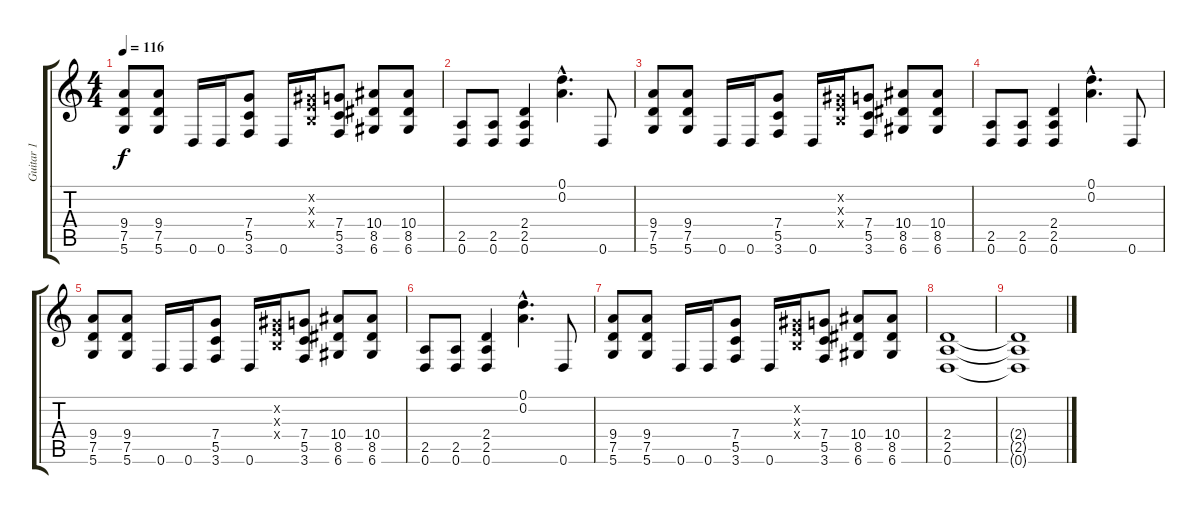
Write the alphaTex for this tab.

\track ("Guitar 1" "Guitar 1") {instrument distortionguitar}
\staff {score tabs}
\tuning (D4 A3 F3 C3 G2 D2) {hide}
\ts (4 4)
\tempo 116
\clef g2
\ks c
(9.4 7.5 5.6).8{dy f} (9.4 7.5 5.6).8 0.6.16 0.6.16 (7.4 5.5 3.6).8 0.6.16 (-1.2{x} -1.3{x} -1.4{x}).16 (7.4 5.5 3.6).8 (10.4 8.5 6.6).8 (10.4 8.5 6.6).8 |
(2.5 0.6).8 (2.5 0.6).8 (2.4 2.5 0.6).4 (0.1{hac} 0.2{hac}).4{d} 0.6.8 |
(9.4 7.5 5.6).8 (9.4 7.5 5.6).8 0.6.16 0.6.16 (7.4 5.5 3.6).8 0.6.16 (-1.2{x} -1.3{x} -1.4{x}).16 (7.4 5.5 3.6).8 (10.4 8.5 6.6).8 (10.4 8.5 6.6).8 |
(2.5 0.6).8 (2.5 0.6).8 (2.4 2.5 0.6).4 (0.1{hac} 0.2{hac}).4{d} 0.6.8 |
(9.4 7.5 5.6).8 (9.4 7.5 5.6).8 0.6.16 0.6.16 (7.4 5.5 3.6).8 0.6.16 (-1.2{x} -1.3{x} -1.4{x}).16 (7.4 5.5 3.6).8 (10.4 8.5 6.6).8 (10.4 8.5 6.6).8 |
(2.5 0.6).8 (2.5 0.6).8 (2.4 2.5 0.6).4 (0.1{hac} 0.2{hac}).4{d} 0.6.8 |
(9.4 7.5 5.6).8 (9.4 7.5 5.6).8 0.6.16 0.6.16 (7.4 5.5 3.6).8 0.6.16 (-1.2{x} -1.3{x} -1.4{x}).16 (7.4 5.5 3.6).8 (10.4 8.5 6.6).8 (10.4 8.5 6.6).8 |
(2.4 2.5 0.6).1 |
(2.4{t} 2.5{t} 0.6{t}).1
